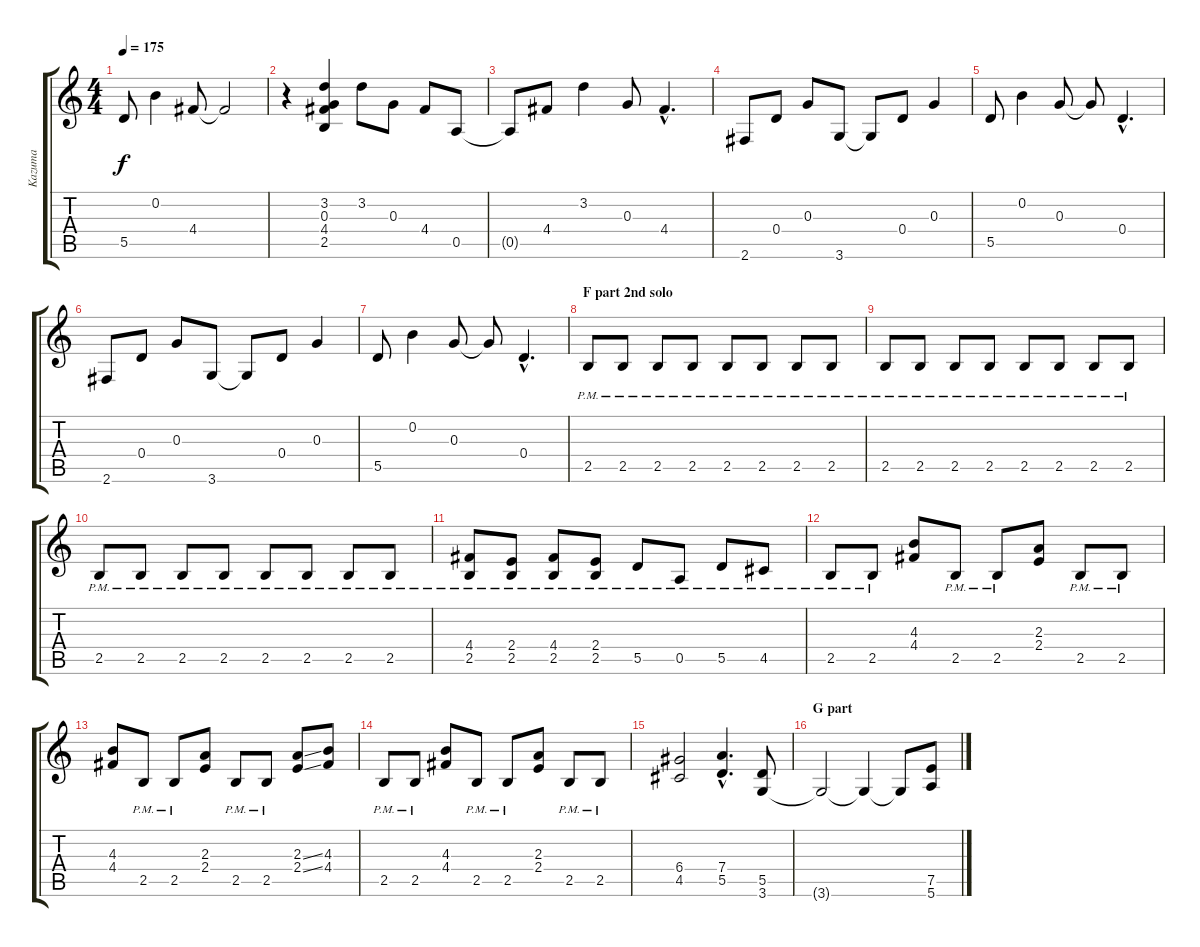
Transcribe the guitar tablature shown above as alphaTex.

\track ("Kazuma" "Kazuma") {instrument distortionguitar}
\staff {score tabs}
\tuning (E4 B3 G3 D3 A2 E2) {hide}
\ts (4 4)
\tempo 175
\clef g2
\ks c
5.5.8{dy f} 0.2.4 4.4.8 4.4{t}.2 |
r.4 (3.2 0.3 4.4 2.5).4 3.2.8 0.3.8 4.4.8 0.5.8 |
0.5{t}.8 4.4.8 3.2.4 0.3.8 4.4{hac}.4{d} |
2.6.8 0.4.8 0.3.8 3.6.8 3.6{t}.8 0.4.8 0.3.4 |
5.5.8 0.2.4 0.3.8 0.3{t}.8 0.4{hac}.4{d} |
2.6.8 0.4.8 0.3.8 3.6.8 3.6{t}.8 0.4.8 0.3.4 |
5.5.8 0.2.4 0.3.8 0.3{t}.8 0.4{hac}.4{d} |
\section ("" "F part 2nd solo")
2.5{pm}.8{instrument distortionguitar} 2.5{pm}.8 2.5{pm}.8 2.5{pm}.8 2.5{pm}.8 2.5{pm}.8 2.5{pm}.8 2.5{pm}.8 |
2.5{pm}.8 2.5{pm}.8 2.5{pm}.8 2.5{pm}.8 2.5{pm}.8 2.5{pm}.8 2.5{pm}.8 2.5{pm}.8 |
2.5{pm}.8 2.5{pm}.8 2.5{pm}.8 2.5{pm}.8 2.5{pm}.8 2.5{pm}.8 2.5{pm}.8 2.5{pm}.8 |
(4.4 2.5{pm}).8 (2.4 2.5{pm}).8 (4.4 2.5{pm}).8 (2.4 2.5{pm}).8 5.5{pm}.8 0.5{pm}.8 5.5{pm}.8 4.5{pm}.8 |
2.5{pm}.8 2.5{pm}.8 (4.3 4.4).8 2.5{pm}.8 2.5{pm}.8 (2.3 2.4).8 2.5{pm}.8 2.5{pm}.8 |
(4.3 4.4).8 2.5{pm}.8 2.5{pm}.8 (2.3 2.4).8 2.5{pm}.8 2.5{pm}.8 (2.3{ss} 2.4{ss}).8 (4.3 4.4).8 |
2.5{pm}.8 2.5{pm}.8 (4.3 4.4).8 2.5{pm}.8 2.5{pm}.8 (2.3 2.4).8 2.5{pm}.8 2.5{pm}.8 |
(6.4 4.5).2 (7.4{hac} 5.5{hac}).4{d} (5.5 3.6).8 |
\section ("" "G part")
3.6{t}.2 3.6{t}.4 3.6{t}.8 (7.5 5.6).8
